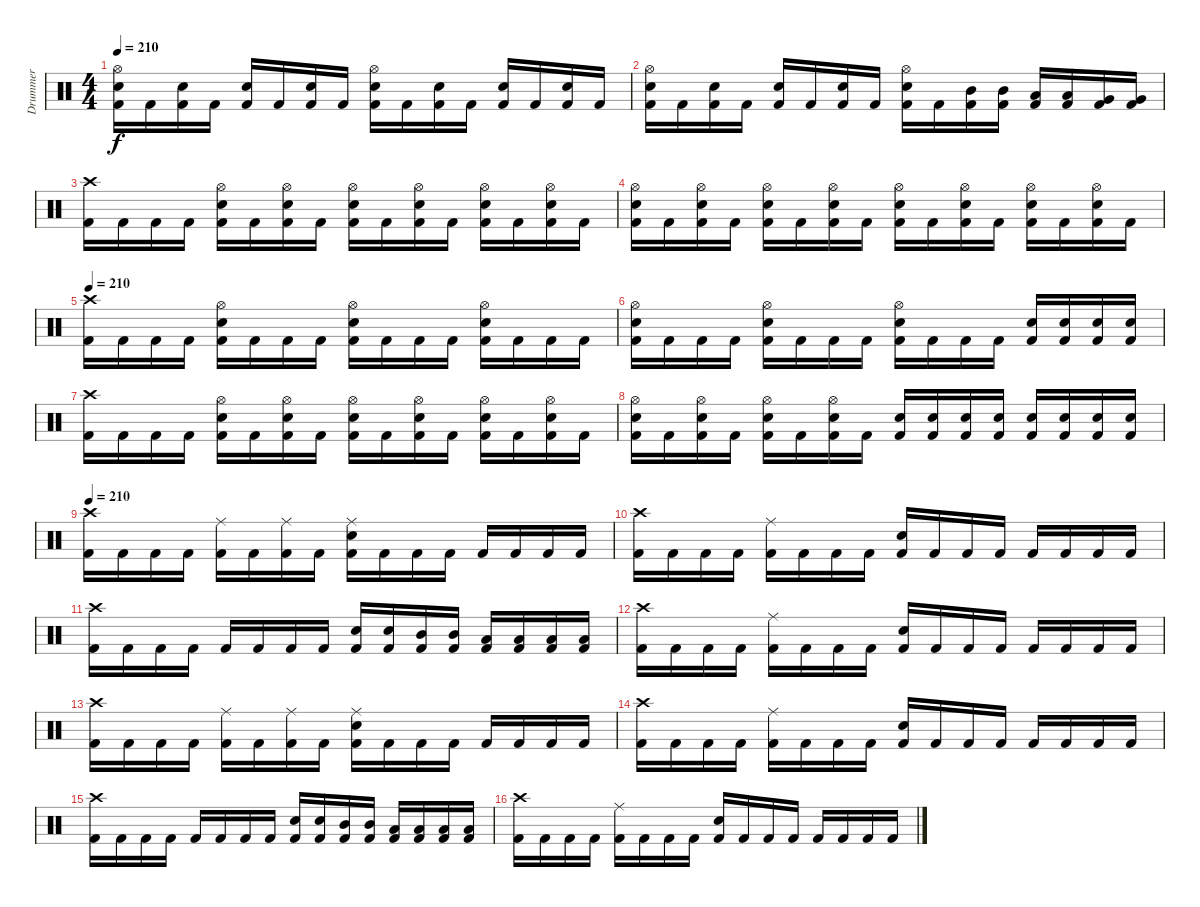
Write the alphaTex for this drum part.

\track ("Drummer" "Drummer") {instrument percussion}
\staff {score}
\articulation defaults
\ts (4 4)
\tempo 210
\clef neutral
\ks c
("Hi-Hat (open)" "Electric Snare (hit)" "Kick (hit) 2").16{dy f} "Kick (hit) 2".16 ("Electric Snare (hit)" "Kick (hit) 2").16 "Kick (hit) 2".16 ("Electric Snare (hit)" "Kick (hit) 2").16 "Kick (hit) 2".16 ("Electric Snare (hit)" "Kick (hit) 2").16 "Kick (hit) 2".16 ("Hi-Hat (open)" "Electric Snare (hit)" "Kick (hit) 2").16 "Kick (hit) 2".16 ("Electric Snare (hit)" "Kick (hit) 2").16 "Kick (hit) 2".16 ("Electric Snare (hit)" "Kick (hit) 2").16 "Kick (hit) 2".16 ("Electric Snare (hit)" "Kick (hit) 2").16 "Kick (hit) 2".16 |
("Hi-Hat (open)" "Electric Snare (hit)" "Kick (hit) 2").16 "Kick (hit) 2".16 ("Electric Snare (hit)" "Kick (hit) 2").16 "Kick (hit) 2".16 ("Electric Snare (hit)" "Kick (hit) 2").16 "Kick (hit) 2".16 ("Electric Snare (hit)" "Kick (hit) 2").16 "Kick (hit) 2".16 ("Hi-Hat (open)" "Electric Snare (hit)" "Kick (hit) 2").16 "Kick (hit) 2".16 ("Mid Tom (hit)" "Kick (hit) 2").16 ("Mid Tom (hit)" "Kick (hit) 2").16 ("Low Tom (hit)" "Kick (hit) 2").16 ("Low Tom (hit)" "Kick (hit) 2").16 ("Very Low Tom (hit)" "Kick (hit) 2").16 ("Very Low Tom (hit)" "Kick (hit) 2").16 |
("Crash high (hit)" "Kick (hit) 2").16 "Kick (hit) 2".16 "Kick (hit) 2".16 "Kick (hit) 2".16 ("Hi-Hat (open)" "Snare (hit) 2" "Kick (hit) 2").16 "Kick (hit) 2".16 ("Hi-Hat (open)" "Snare (hit) 2" "Kick (hit) 2").16 "Kick (hit) 2".16 ("Hi-Hat (open)" "Snare (hit) 2" "Kick (hit) 2").16 "Kick (hit) 2".16 ("Hi-Hat (open)" "Snare (hit) 2" "Kick (hit) 2").16 "Kick (hit) 2".16 ("Hi-Hat (open)" "Snare (hit) 2" "Kick (hit) 2").16 "Kick (hit) 2".16 ("Hi-Hat (open)" "Snare (hit) 2" "Kick (hit) 2").16 "Kick (hit) 2".16 |
("Hi-Hat (open)" "Snare (hit) 2" "Kick (hit) 2").16 "Kick (hit) 2".16 ("Hi-Hat (open)" "Snare (hit) 2" "Kick (hit) 2").16 "Kick (hit) 2".16 ("Hi-Hat (open)" "Snare (hit) 2" "Kick (hit) 2").16 "Kick (hit) 2".16 ("Hi-Hat (open)" "Snare (hit) 2" "Kick (hit) 2").16 "Kick (hit) 2".16 ("Hi-Hat (open)" "Snare (hit) 2" "Kick (hit) 2").16 "Kick (hit) 2".16 ("Hi-Hat (open)" "Snare (hit) 2" "Kick (hit) 2").16 "Kick (hit) 2".16 ("Hi-Hat (open)" "Snare (hit) 2" "Kick (hit) 2").16 "Kick (hit) 2".16 ("Hi-Hat (open)" "Snare (hit) 2" "Kick (hit) 2").16 "Kick (hit) 2".16 |
\tempo 210
("Crash high (hit)" "Kick (hit) 2").16 "Kick (hit) 2".16 "Kick (hit) 2".16 "Kick (hit) 2".16 ("Hi-Hat (open)" "Snare (hit) 2" "Kick (hit) 2").16 "Kick (hit) 2".16 "Kick (hit) 2".16 "Kick (hit) 2".16 ("Hi-Hat (open)" "Snare (hit) 2" "Kick (hit) 2").16 "Kick (hit) 2".16 "Kick (hit) 2".16 "Kick (hit) 2".16 ("Hi-Hat (open)" "Snare (hit) 2" "Kick (hit) 2").16 "Kick (hit) 2".16 "Kick (hit) 2".16 "Kick (hit) 2".16 |
("Hi-Hat (open)" "Snare (hit) 2" "Kick (hit) 2").16 "Kick (hit) 2".16 "Kick (hit) 2".16 "Kick (hit) 2".16 ("Hi-Hat (open)" "Snare (hit) 2" "Kick (hit) 2").16 "Kick (hit) 2".16 "Kick (hit) 2".16 "Kick (hit) 2".16 ("Hi-Hat (open)" "Snare (hit) 2" "Kick (hit) 2").16 "Kick (hit) 2".16 "Kick (hit) 2".16 "Kick (hit) 2".16 ("Snare (hit) 2" "Kick (hit) 2").16 ("Snare (hit) 2" "Kick (hit) 2").16 ("Snare (hit) 2" "Kick (hit) 2").16 ("Snare (hit) 2" "Kick (hit) 2").16 |
("Crash high (hit)" "Kick (hit) 2").16 "Kick (hit) 2".16 "Kick (hit) 2".16 "Kick (hit) 2".16 ("Hi-Hat (open)" "Snare (hit) 2" "Kick (hit) 2").16 "Kick (hit) 2".16 ("Hi-Hat (open)" "Snare (hit) 2" "Kick (hit) 2").16 "Kick (hit) 2".16 ("Hi-Hat (open)" "Snare (hit) 2" "Kick (hit) 2").16 "Kick (hit) 2".16 ("Hi-Hat (open)" "Snare (hit) 2" "Kick (hit) 2").16 "Kick (hit) 2".16 ("Hi-Hat (open)" "Snare (hit) 2" "Kick (hit) 2").16 "Kick (hit) 2".16 ("Hi-Hat (open)" "Snare (hit) 2" "Kick (hit) 2").16 "Kick (hit) 2".16 |
("Hi-Hat (open)" "Snare (hit) 2" "Kick (hit) 2").16 "Kick (hit) 2".16 ("Hi-Hat (open)" "Snare (hit) 2" "Kick (hit) 2").16 "Kick (hit) 2".16 ("Hi-Hat (open)" "Snare (hit) 2" "Kick (hit) 2").16 "Kick (hit) 2".16 ("Hi-Hat (open)" "Snare (hit) 2" "Kick (hit) 2").16 "Kick (hit) 2".16 ("Snare (hit) 2" "Kick (hit) 2").16 ("Snare (hit) 2" "Kick (hit) 2").16 ("Snare (hit) 2" "Kick (hit) 2").16 ("Snare (hit) 2" "Kick (hit) 2").16 ("Snare (hit) 2" "Kick (hit) 2").16 ("Snare (hit) 2" "Kick (hit) 2").16 ("Snare (hit) 2" "Kick (hit) 2").16 ("Snare (hit) 2" "Kick (hit) 2").16 |
\tempo 210
("Crash high (hit)" "Kick (hit) 2").16 "Kick (hit) 2".16 "Kick (hit) 2".16 "Kick (hit) 2".16 ("Ride (middle)" "Kick (hit) 2").16 "Kick (hit) 2".16 ("Ride (middle)" "Kick (hit) 2").16 "Kick (hit) 2".16 ("Ride (middle)" "Snare (hit) 2" "Kick (hit) 2").16 "Kick (hit) 2".16 "Kick (hit) 2".16 "Kick (hit) 2".16 "Kick (hit) 2".16 "Kick (hit) 2".16 "Kick (hit) 2".16 "Kick (hit) 2".16 |
("Crash high (hit)" "Kick (hit) 2").16 "Kick (hit) 2".16 "Kick (hit) 2".16 "Kick (hit) 2".16 ("Ride (middle)" "Kick (hit) 2").16 "Kick (hit) 2".16 "Kick (hit) 2".16 "Kick (hit) 2".16 ("Snare (hit) 2" "Kick (hit) 2").16 "Kick (hit) 2".16 "Kick (hit) 2".16 "Kick (hit) 2".16 "Kick (hit) 2".16 "Kick (hit) 2".16 "Kick (hit) 2".16 "Kick (hit) 2".16 |
("Crash high (hit)" "Kick (hit) 2").16 "Kick (hit) 2".16 "Kick (hit) 2".16 "Kick (hit) 2".16 "Kick (hit) 2".16 "Kick (hit) 2".16 "Kick (hit) 2".16 "Kick (hit) 2".16 ("Snare (hit) 2" "Kick (hit) 2").16 ("Snare (hit) 2" "Kick (hit) 2").16 ("Mid Tom (hit)" "Kick (hit) 2").16 ("Mid Tom (hit)" "Kick (hit) 2").16 ("Low Tom (hit)" "Kick (hit) 2").16 ("Low Tom (hit)" "Kick (hit) 2").16 ("Low Floor Tom (hit)" "Kick (hit) 2").16 ("Low Floor Tom (hit)" "Kick (hit) 2").16 |
("Crash high (hit)" "Kick (hit) 2").16 "Kick (hit) 2".16 "Kick (hit) 2".16 "Kick (hit) 2".16 ("Ride (middle)" "Kick (hit) 2").16 "Kick (hit) 2".16 "Kick (hit) 2".16 "Kick (hit) 2".16 ("Snare (hit) 2" "Kick (hit) 2").16 "Kick (hit) 2".16 "Kick (hit) 2".16 "Kick (hit) 2".16 "Kick (hit) 2".16 "Kick (hit) 2".16 "Kick (hit) 2".16 "Kick (hit) 2".16 |
("Crash high (hit)" "Kick (hit) 2").16 "Kick (hit) 2".16 "Kick (hit) 2".16 "Kick (hit) 2".16 ("Ride (middle)" "Kick (hit) 2").16 "Kick (hit) 2".16 ("Ride (middle)" "Kick (hit) 2").16 "Kick (hit) 2".16 ("Ride (middle)" "Snare (hit) 2" "Kick (hit) 2").16 "Kick (hit) 2".16 "Kick (hit) 2".16 "Kick (hit) 2".16 "Kick (hit) 2".16 "Kick (hit) 2".16 "Kick (hit) 2".16 "Kick (hit) 2".16 |
("Crash high (hit)" "Kick (hit) 2").16 "Kick (hit) 2".16 "Kick (hit) 2".16 "Kick (hit) 2".16 ("Ride (middle)" "Kick (hit) 2").16 "Kick (hit) 2".16 "Kick (hit) 2".16 "Kick (hit) 2".16 ("Snare (hit) 2" "Kick (hit) 2").16 "Kick (hit) 2".16 "Kick (hit) 2".16 "Kick (hit) 2".16 "Kick (hit) 2".16 "Kick (hit) 2".16 "Kick (hit) 2".16 "Kick (hit) 2".16 |
("Crash high (hit)" "Kick (hit) 2").16 "Kick (hit) 2".16 "Kick (hit) 2".16 "Kick (hit) 2".16 "Kick (hit) 2".16 "Kick (hit) 2".16 "Kick (hit) 2".16 "Kick (hit) 2".16 ("Electric Snare (hit)" "Kick (hit) 2").16 ("Electric Snare (hit)" "Kick (hit) 2").16 ("Mid Tom (hit)" "Kick (hit) 2").16 ("Mid Tom (hit)" "Kick (hit) 2").16 ("Low Tom (hit)" "Kick (hit) 2").16 ("Low Tom (hit)" "Kick (hit) 2").16 ("Low Floor Tom (hit)" "Kick (hit) 2").16 ("Low Floor Tom (hit)" "Kick (hit) 2").16 |
("Crash high (hit)" "Kick (hit) 2").16 "Kick (hit) 2".16 "Kick (hit) 2".16 "Kick (hit) 2".16 ("Ride (middle)" "Kick (hit) 2").16 "Kick (hit) 2".16 "Kick (hit) 2".16 "Kick (hit) 2".16 ("Electric Snare (hit)" "Kick (hit) 2").16 "Kick (hit) 2".16 "Kick (hit) 2".16 "Kick (hit) 2".16 "Kick (hit) 2".16 "Kick (hit) 2".16 "Kick (hit) 2".16 "Kick (hit) 2".16
